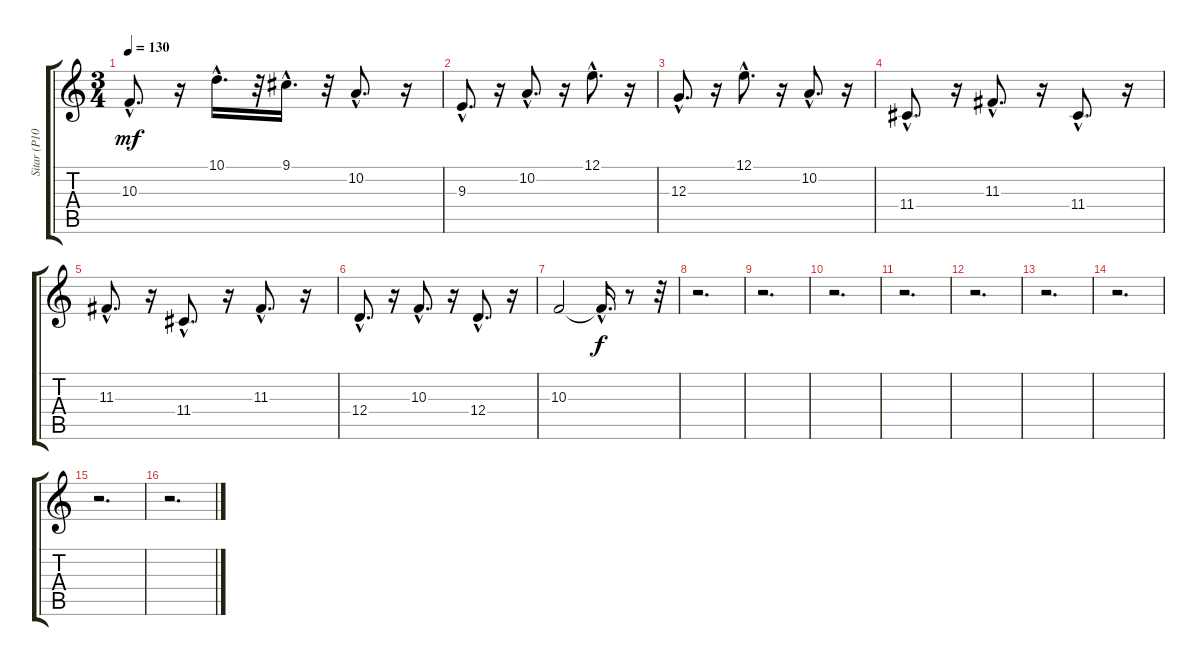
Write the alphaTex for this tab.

\track ("Sitar (P105)" "Sitar (P10") {instrument sitar}
\staff {score tabs}
\tuning (E4 B3 G3 D3 A2 E2) {hide}
\ts (3 4)
\tempo 130
\clef g2
\ks c
10.3{hac}.8{d dy mf} r.16 10.1{hac}.16{d} r.32 9.1{hac}.16{d} r.32 10.2{hac}.8{d} r.16 |
9.3{hac}.8{d} r.16 10.2{hac}.8{d} r.16 12.1{hac}.8{d} r.16 |
12.3{hac}.8{d} r.16 12.1{hac}.8{d} r.16 10.2{hac}.8{d} r.16 |
11.4{hac}.8{d} r.16 11.3{hac}.8{d} r.16 11.4{hac}.8{d} r.16 |
11.3{hac}.8{d} r.16 11.4{hac}.8{d} r.16 11.3{hac}.8{d} r.16 |
12.4{hac}.8{d} r.16 10.3{hac}.8{d} r.16 12.4{hac}.8{d} r.16 |
10.3.2 10.3{hac t}.16{d dy f} r.8 r.32 |
r.2{d} |
r.2{d} |
r.2{d} |
r.2{d} |
r.2{d} |
r.2{d} |
r.2{d} |
r.2{d} |
r.2{d}
